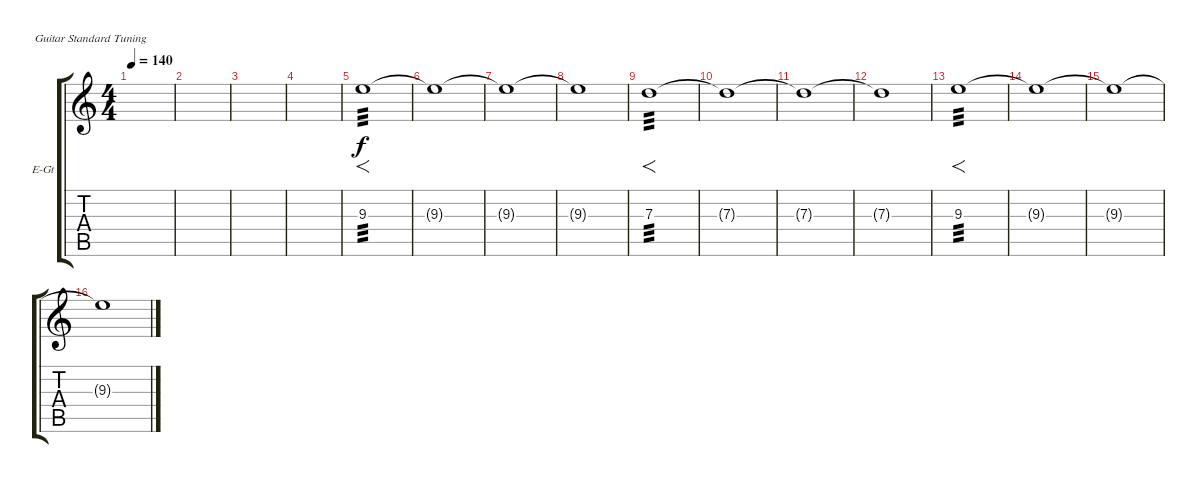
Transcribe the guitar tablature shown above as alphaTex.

\defaultSystemsLayout 4
\bracketExtendMode groupsimilarinstruments
\firstSystemTrackNameOrientation horizontal
\otherSystemsTrackNameOrientation horizontal
\track ("Electric Guitar (Strings)" "E-Gt") {instrument overdrivenguitar}
\staff {score tabs}
\tuning (E4 B3 G3 D3 A2 E2)
\ts (4 4)
\tempo 140
\clef g2
\scale
0.487395
\ks c
|
\scale
0.256303 |
\scale
0.256303 |
\scale
0.333333 |
\scale
0.333333 9.3.1{f tp 3} |
\scale
0.333333 9.3{t}.1 |
\scale
0.333333 9.3{t}.1 |
\scale
0.333333 9.3{t}.1 |
\scale
0.333333 7.3.1{f tp 3} |
\scale
0.333333 7.3{t}.1 |
\scale
0.333333 7.3{t}.1 |
\scale
0.333333 7.3{t}.1 |
\scale
0.333333 9.3.1{f tp 3} |
\scale
0.333333 9.3{t}.1 |
\scale
0.333333 9.3{t}.1 |
\scale
0.333333 9.3{t}.1
